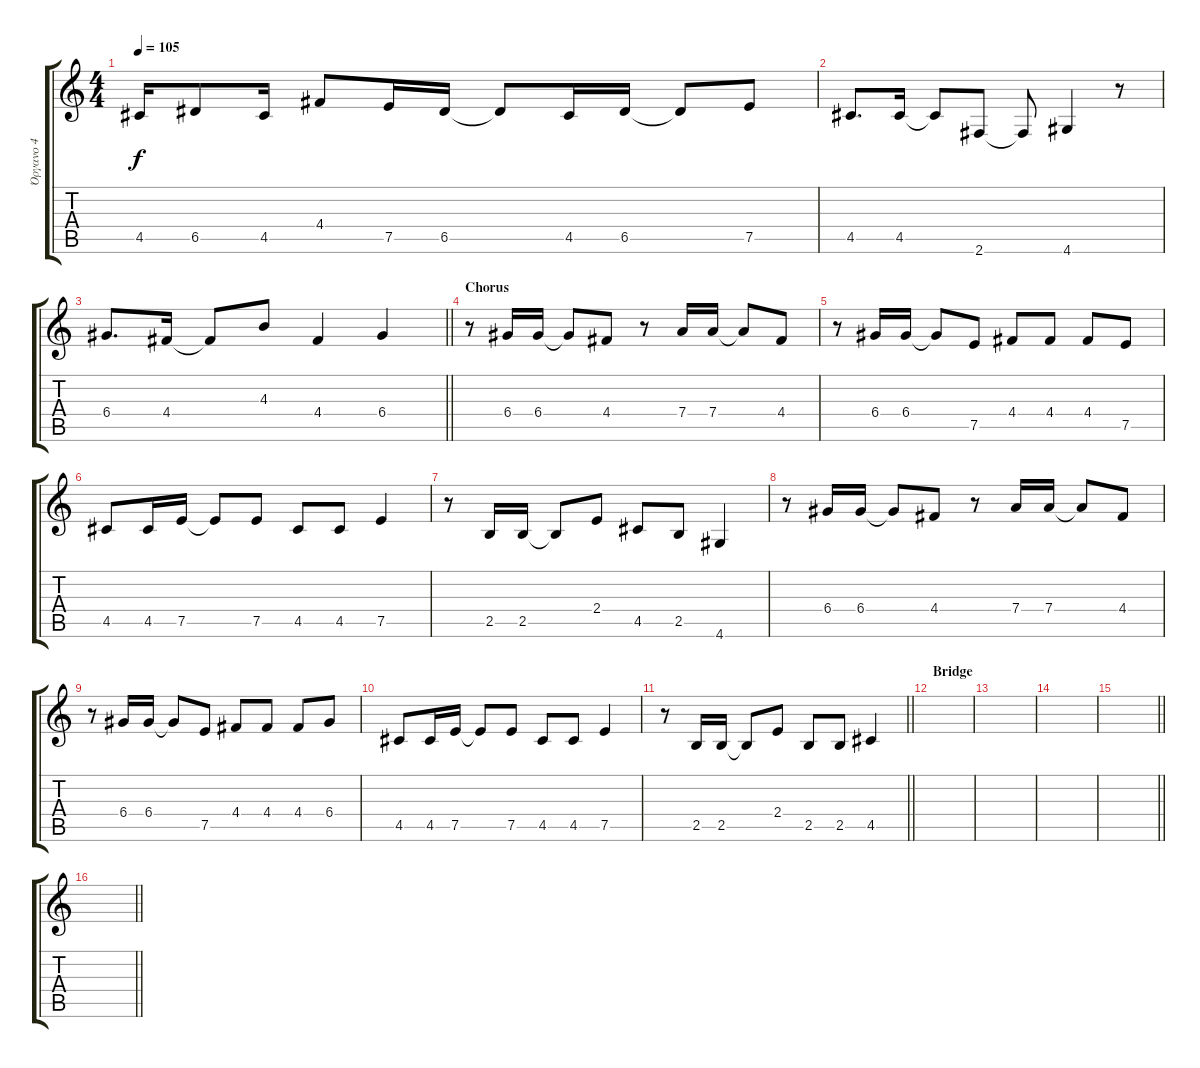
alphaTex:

\track ("Όργανο 4" "Όργανο 4") {instrument electricguitarclean}
\staff {score tabs}
\tuning (E4 B3 G3 D3 A2 E2) {hide}
\ts (4 4)
\tempo 105
\clef g2
\ks c
4.5.16{dy f} 6.5.8 4.5.16 4.4.8 7.5.16 6.5.16 6.5{t}.8 4.5.16 6.5.16 6.5{t}.8 7.5.8 |
4.5.8{d} 4.5.16 4.5{t}.8 2.6.8 2.6{t}.8 4.6.4 r.8 |
\barLineRight lightlight
6.4.8{d} 4.4.16 4.4{t}.8 4.3.8 4.4.4 6.4.4 |
\section ("" "Chorus")
r.8 6.4.16 6.4.16 6.4{t}.8 4.4.8 r.8 7.4.16 7.4.16 7.4{t}.8 4.4.8 |
r.8 6.4.16 6.4.16 6.4{t}.8 7.5.8 4.4.8 4.4.8 4.4.8 7.5.8 |
4.5.8 4.5.16 7.5.16 7.5{t}.8 7.5.8 4.5.8 4.5.8 7.5.4 |
r.8 2.5.16 2.5.16 2.5{t}.8 2.4.8 4.5.8 2.5.8 4.6.4 |
r.8 6.4.16 6.4.16 6.4{t}.8 4.4.8 r.8 7.4.16 7.4.16 7.4{t}.8 4.4.8 |
r.8 6.4.16 6.4.16 6.4{t}.8 7.5.8 4.4.8 4.4.8 4.4.8 6.4.8 |
4.5.8 4.5.16 7.5.16 7.5{t}.8 7.5.8 4.5.8 4.5.8 7.5.4 |
\barLineRight lightlight
r.8 2.5.16 2.5.16 2.5{t}.8 2.4.8 2.5.8 2.5.8 4.5.4 |
\section ("" "Bridge")
|
|
|
\barLineRight lightlight
|
\barLineRight lightlight
